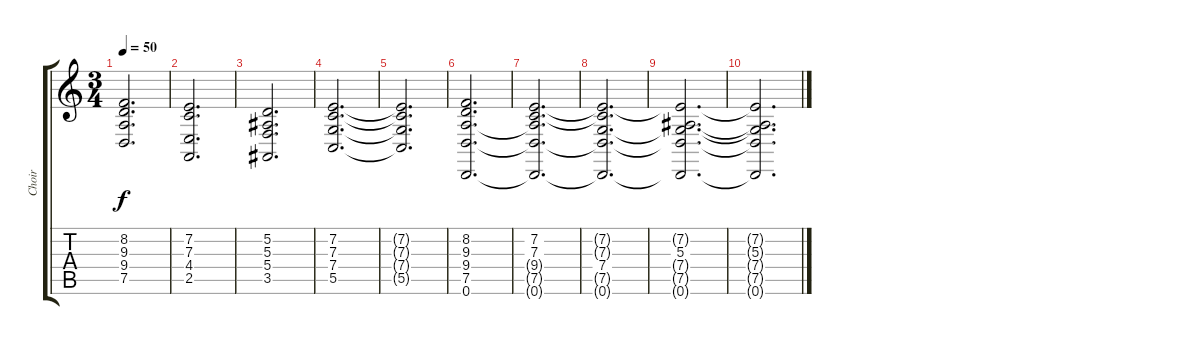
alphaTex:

\track ("Choir" "Choir") {instrument choiraahs}
\staff {score tabs}
\tuning (D4 A3 F3 C3 G2 D2) {hide}
\ts (3 4)
\tempo 50
\clef g2
\ks c
(8.2 9.3 9.4 7.5).2{d dy f} |
(7.2 7.3 4.4 2.5).2{d} |
(5.2 5.3 5.4 3.5).2{d} |
(7.2 7.3 7.4 5.5).2{d} |
(7.2{t} 7.3{t} 7.4{t} 5.5{t}).2{d} |
(8.2 9.3 9.4 7.5 0.6).2{d volume 0} |
(7.2 7.3 9.4{t} 7.5{t} 0.6{t}).2{d} |
(7.2{t} 7.3{t} 7.4 7.5{t} 0.6{t}).2{d} |
(7.2{t} 5.3 7.4{t} 7.5{t} 0.6{t}).2{d} |
(7.2{t} 5.3{t} 7.4{t} 7.5{t} 0.6{t}).2{d}
